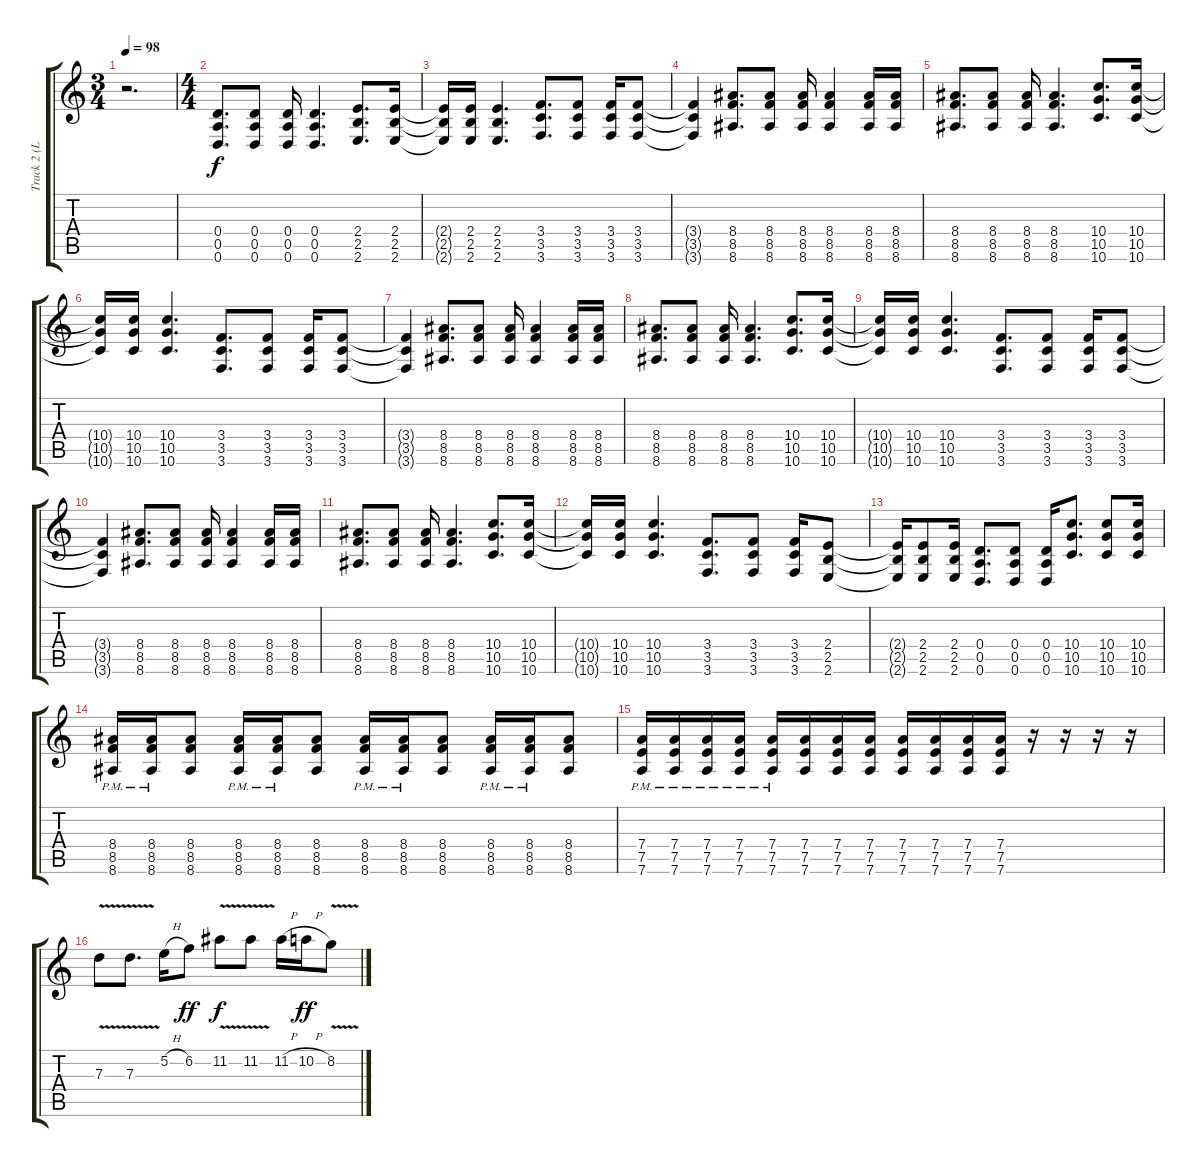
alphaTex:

\track ("Track 2 (L ear)" "Track 2 (L") {instrument distortionguitar}
\staff {score tabs}
\tuning (E4 B3 G3 D3 A2 D2) {hide}
\ts (3 4)
\tempo 98
\clef g2
\ks c
r.2{d dy f} |
\ts (4 4)
(0.4 0.5 0.6).8{d} (0.4 0.5 0.6).8 (0.4 0.5 0.6).16 (0.4 0.5 0.6).4{d} (2.4 2.5 2.6).8{d} (2.4 2.5 2.6).16 |
(2.4{t} 2.5{t} 2.6{t}).16 (2.4 2.5 2.6).16 (2.4 2.5 2.6).4{d} (3.4 3.5 3.6).8{d} (3.4 3.5 3.6).8 (3.4 3.5 3.6).16 (3.4 3.5 3.6).8 |
(3.4{t} 3.5{t} 3.6{t}).4 (8.4 8.5 8.6).8{d} (8.4 8.5 8.6).8 (8.4 8.5 8.6).16 (8.4 8.5 8.6).4 (8.4 8.5 8.6).16 (8.4 8.5 8.6).16 |
(8.4 8.5 8.6).8{d} (8.4 8.5 8.6).8 (8.4 8.5 8.6).16 (8.4 8.5 8.6).4{d} (10.4 10.5 10.6).8{d} (10.4 10.5 10.6).16 |
(10.4{t} 10.5{t} 10.6{t}).16 (10.4 10.5 10.6).16 (10.4 10.5 10.6).4{d} (3.4 3.5 3.6).8{d} (3.4 3.5 3.6).8 (3.4 3.5 3.6).16 (3.4 3.5 3.6).8 |
(3.4{t} 3.5{t} 3.6{t}).4 (8.4 8.5 8.6).8{d} (8.4 8.5 8.6).8 (8.4 8.5 8.6).16 (8.4 8.5 8.6).4 (8.4 8.5 8.6).16 (8.4 8.5 8.6).16 |
(8.4 8.5 8.6).8{d} (8.4 8.5 8.6).8 (8.4 8.5 8.6).16 (8.4 8.5 8.6).4{d} (10.4 10.5 10.6).8{d} (10.4 10.5 10.6).16 |
(10.4{t} 10.5{t} 10.6{t}).16 (10.4 10.5 10.6).16 (10.4 10.5 10.6).4{d} (3.4 3.5 3.6).8{d} (3.4 3.5 3.6).8 (3.4 3.5 3.6).16 (3.4 3.5 3.6).8 |
(3.4{t} 3.5{t} 3.6{t}).4 (8.4 8.5 8.6).8{d} (8.4 8.5 8.6).8 (8.4 8.5 8.6).16 (8.4 8.5 8.6).4 (8.4 8.5 8.6).16 (8.4 8.5 8.6).16 |
(8.4 8.5 8.6).8{d} (8.4 8.5 8.6).8 (8.4 8.5 8.6).16 (8.4 8.5 8.6).4{d} (10.4 10.5 10.6).8{d} (10.4 10.5 10.6).16 |
(10.4{t} 10.5{t} 10.6{t}).16 (10.4 10.5 10.6).16 (10.4 10.5 10.6).4{d} (3.4 3.5 3.6).8{d} (3.4 3.5 3.6).8 (3.4 3.5 3.6).16 (2.4 2.5 2.6).8 |
(2.4{t} 2.5{t} 2.6{t}).16 (2.4 2.5 2.6).8 (2.4 2.5 2.6).16 (0.4 0.5 0.6).8{d} (0.4 0.5 0.6).8 (0.4 0.5 0.6).16 (10.4 10.5 10.6).8{d} (10.4 10.5 10.6).8 (10.4 10.5 10.6).16 |
(8.4{pm} 8.5{pm} 8.6{pm}).16 (8.4{pm} 8.5{pm} 8.6{pm}).16 (8.4 8.5 8.6).8 (8.4{pm} 8.5{pm} 8.6{pm}).16 (8.4{pm} 8.5{pm} 8.6{pm}).16 (8.4 8.5 8.6).8 (8.4{pm} 8.5{pm} 8.6{pm}).16 (8.4{pm} 8.5{pm} 8.6{pm}).16 (8.4 8.5 8.6).8 (8.4{pm} 8.5{pm} 8.6{pm}).16 (8.4{pm} 8.5{pm} 8.6{pm}).16 (8.4 8.5 8.6).8 |
(7.4{pm} 7.5{pm} 7.6{pm}).16 (7.4{pm} 7.5{pm} 7.6{pm}).16 (7.4{pm} 7.5{pm} 7.6{pm}).16 (7.4{pm} 7.5{pm} 7.6{pm}).16 (7.4{pm} 7.5{pm} 7.6{pm}).16 (7.4 7.5 7.6).16 (7.4 7.5 7.6).16 (7.4 7.5 7.6).16 (7.4 7.5 7.6).16 (7.4 7.5 7.6).16 (7.4 7.5 7.6).16 (7.4 7.5 7.6).16 r.16 r.16 r.16 r.16 |
7.3{v}.8 7.3{v}.8{d} 5.2{h}.16 6.2.8{dy ff} 11.2{v}.8{dy f} 11.2{v}.8 11.2{h}.16 10.2{h}.16{dy ff} 8.2{v}.8
